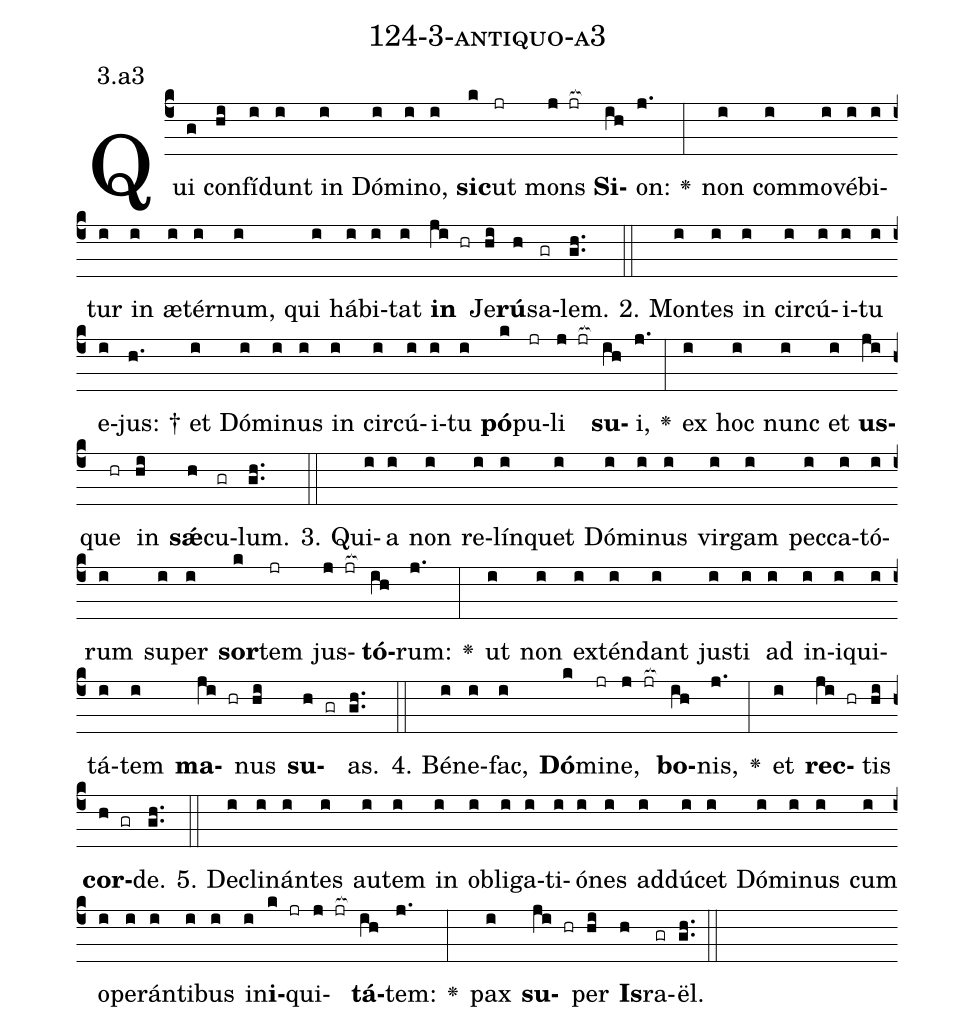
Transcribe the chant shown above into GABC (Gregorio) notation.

name: 124-3-antiquo-a3;
annotation: 3.a3;
%%
(c4)Qui(g) con(hi)fí(i)dunt(i) in(i) Dó(i)mi(i)no,(i) <b>sic</b>(k)ut(jr) mons(j jr[ocb:1{]) <b>Si</b>(ih[ocb:0}])on:(j.) <v>\greheightstar</v>(:) non(i) com(i)mo(i)vé(i)bi(i)tur(i) in(i) æ(i)tér(i)num,(i) qui(i) há(i)bi(i)tat(i) <b>in</b>(ji hr) Je(hi)<b>rú</b>(h)sa(gr)lem.(gh..) (::)
2. Mon(i)tes(i) in(i) cir(i)cú(i)i(i)tu(i) e(i)jus: †(h.) et(i) Dó(i)mi(i)nus(i) in(i) cir(i)cú(i)i(i)tu(i) <b>pó</b>(k)pu(jr)li(j jr[ocb:1{]) <b>su</b>(ih[ocb:0}])i,(j.) <v>\greheightstar</v>(:) ex(i) hoc(i) nunc(i) et(i) <b>us</b>(ji)que(hr) in(hi) <b>sǽ</b>(h)cu(gr)lum.(gh..) (::)
3. Qui(i)a(i) non(i) re(i)lín(i)quet(i) Dó(i)mi(i)nus(i) vir(i)gam(i) pec(i)ca(i)tó(i)rum(i) su(i)per(i) <b>sor</b>(k)tem(jr) jus(j jr[ocb:1{])<b>tó</b>(ih[ocb:0}])rum:(j.) <v>\greheightstar</v>(:) ut(i) non(i) ex(i)tén(i)dant(i) jus(i)ti(i) ad(i) in(i)i(i)qui(i)tá(i)tem(i) <b>ma</b>(ji hr)nus(hi) <b>su</b>(h gr)as.(gh..) (::)
4. Bé(i)ne(i)fac,(i) <b>Dó</b>(k)mi(jr)ne,(j jr[ocb:1{]) <b>bo</b>(ih[ocb:0}])nis,(j.) <v>\greheightstar</v>(:) et(i) <b>rec</b>(ji hr)tis(hi) <b>cor</b>(h gr)de.(gh..) (::)
5. De(i)cli(i)nán(i)tes(i) au(i)tem(i) in(i) ob(i)li(i)ga(i)ti(i)ó(i)nes(i) ad(i)dú(i)cet(i) Dó(i)mi(i)nus(i) cum(i) o(i)pe(i)rán(i)ti(i)bus(i) in(i)<b>i</b>(k jr)qui(j jr[ocb:1{])<b>tá</b>(ih[ocb:0}])tem:(j.) <v>\greheightstar</v>(:) pax(i) <b>su</b>(ji hr)per(hi) <b>Is</b>(h)ra(gr)ël.(gh..) (::)
